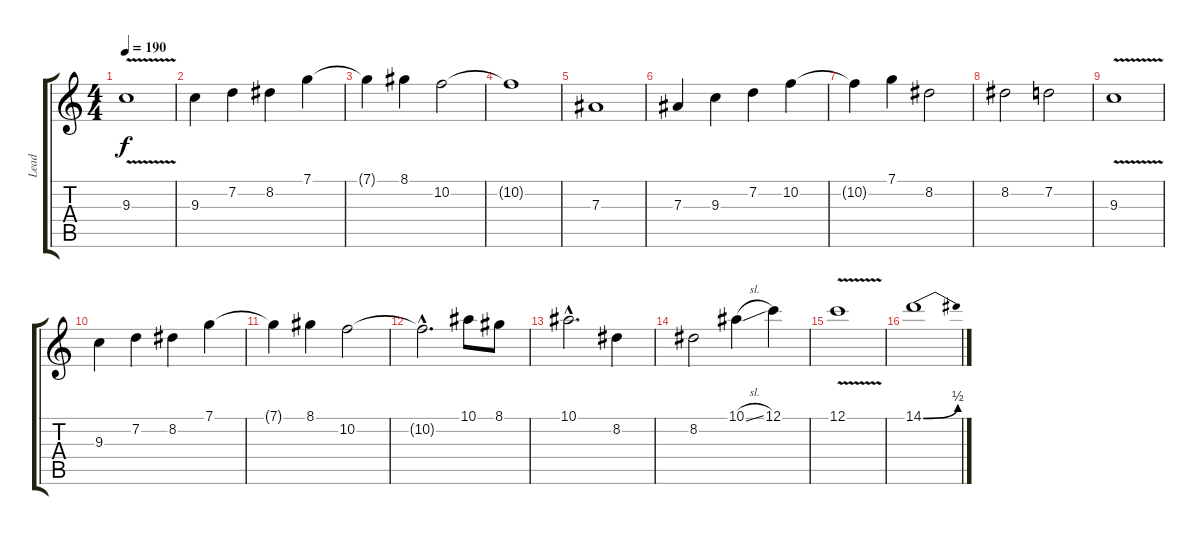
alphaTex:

\track ("Lead" "Lead") {instrument distortionguitar}
\staff {score tabs}
\tuning (C4 G3 Eb3 Bb2 F2 C2) {hide}
\ts (4 4)
\tempo 190
\clef g2
\ks c
9.3{v}.1{dy f} |
9.3.4 7.2.4 8.2.4 7.1.4 |
7.1{t}.4 8.1.4 10.2.2 |
10.2{t}.1 |
7.3.1 |
7.3.4 9.3.4 7.2.4 10.2.4 |
10.2{t}.4 7.1.4 8.2.2 |
8.2.2 7.2.2 |
9.3{v}.1 |
9.3.4 7.2.4 8.2.4 7.1.4 |
7.1{t}.4 8.1.4 10.2.2 |
10.2{hac t}.2{d} 10.1.8 8.1.8 |
10.1{hac}.2{d} 8.2.4 |
8.2.2 10.1{sl}.4 12.1.4 |
12.1{v}.1 |
14.1{be (bend 0 0 60 2)}.1
